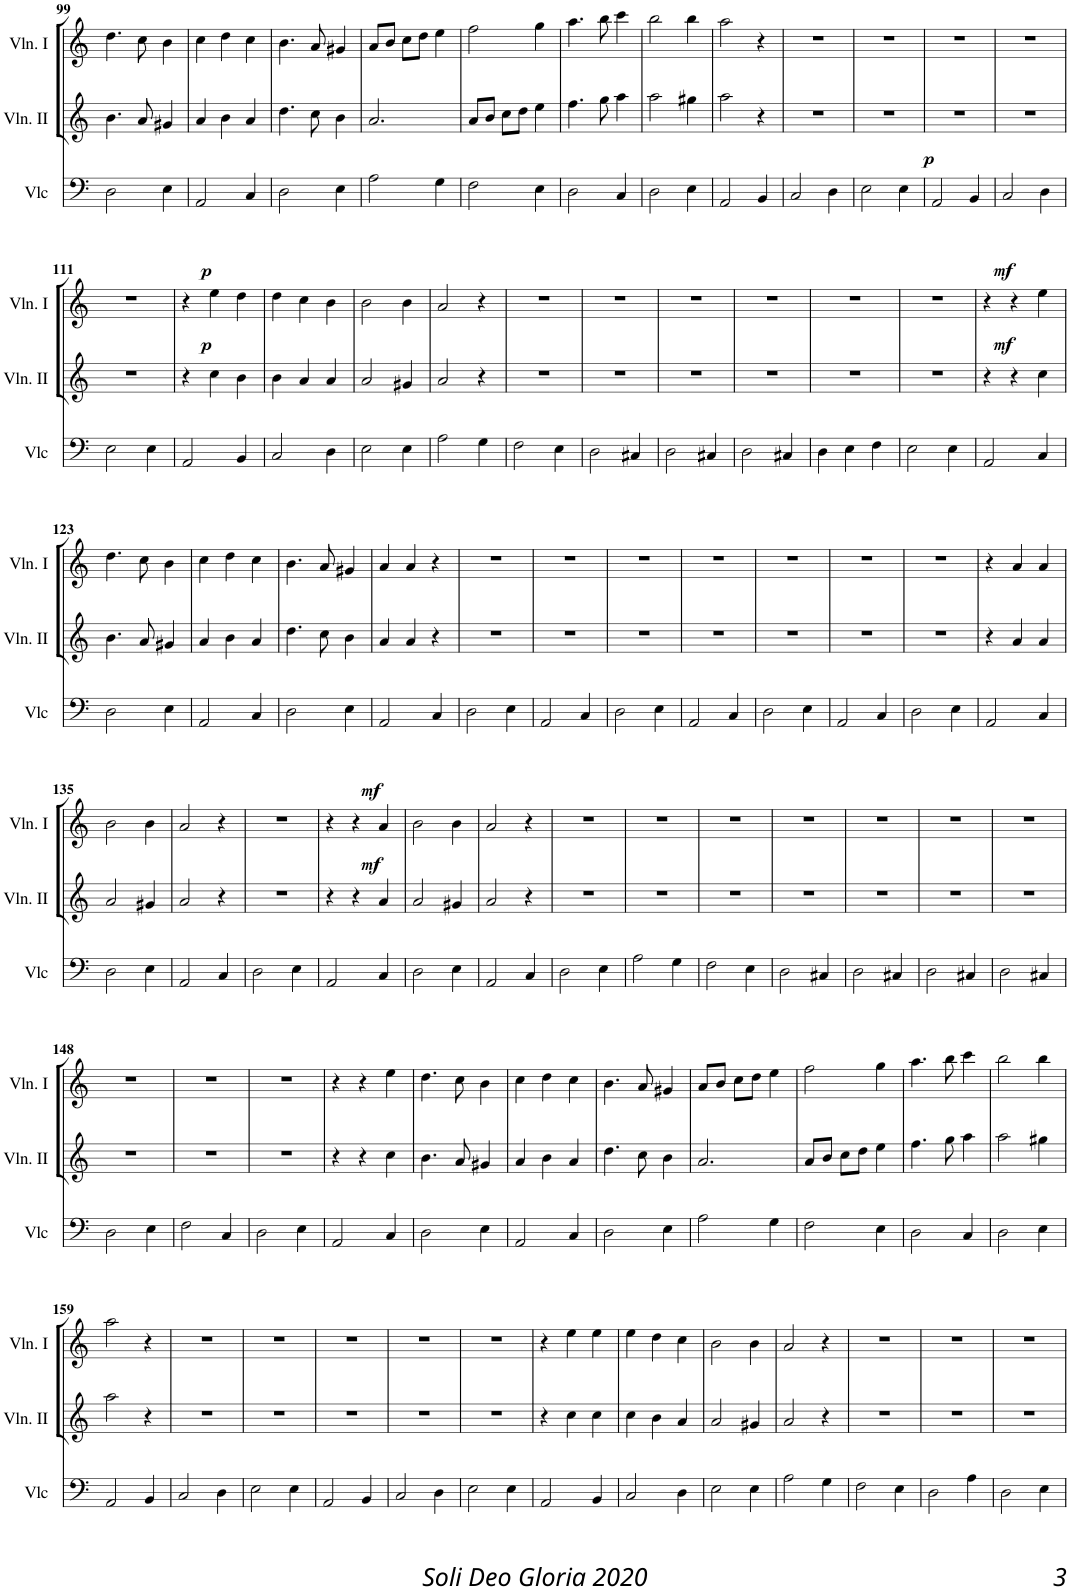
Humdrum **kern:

**kern	**dynam	**kern	**dynam	**kern	**dynam
*part3	*part3	*part2	*part2	*part1	*part1
*staff3	*staff3	*staff2	*staff2	*staff1	*staff1
*I"Violoncelle	*	*I"Violin II	*	*I"Violin I	*
*I'Vlc	*	*I'Vln. II	*	*I'Vln. I	*
!!LO:PB:g=z
*clefF4	*	*clefG2	*	*clefG2	*
*k[]	*	*k[]	*	*k[]	*
*M3/4	*	*M3/4	*	*M3/4	*
=99	=99	=99	=99	=99	=99
2D\	.	4.b\	.	4.dd\	.
.	.	8a/	.	8cc\	.
4E\	.	4g#X/	.	4b\	.
=100	=100	=100	=100	=100	=100
2AA/	.	4a/	.	4cc\	.
.	.	4b\	.	4dd\	.
4C/	.	4a/	.	4cc\	.
=101	=101	=101	=101	=101	=101
2D\	.	4.dd\	.	4.b\	.
.	.	8cc\	.	8a/	.
4E\	.	4b\	.	4g#X/	.
=102	=102	=102	=102	=102	=102
2A\	.	2.a/	.	8a/L	.
.	.	.	.	8b/J	.
.	.	.	.	8cc\L	.
.	.	.	.	8dd\J	.
4G\	.	.	.	4ee\	.
=103	=103	=103	=103	=103	=103
2F\	.	8a/L	.	2ff\	.
.	.	8b/J	.	.	.
.	.	8cc\L	.	.	.
.	.	8dd\J	.	.	.
4E\	.	4ee\	.	4gg\	.
=104	=104	=104	=104	=104	=104
2D\	.	4.ff\	.	4.aa\	.
.	.	8gg\	.	8bb\	.
4C/	.	4aa\	.	4ccc\	.
=105	=105	=105	=105	=105	=105
2D\	.	2aa\	.	2bb\	.
4E\	.	4gg#X\	.	4bb\	.
=106	=106	=106	=106	=106	=106
2AA/	.	2aa\	.	2aa\	.
4BB/	.	4r	.	4r	.
=107	=107	=107	=107	=107	=107
2C/	.	2.r	.	2.r	.
4D\	.	.	.	.	.
=108	=108	=108	=108	=108	=108
2E\	.	2.r	.	2.r	.
4E\	.	.	.	.	.
=109	=109	=109	=109	=109	=109
!	!LO:DY:a	!	!	!	!
2AA/	p	2.r	.	2.r	.
4BB/	.	.	.	.	.
=110	=110	=110	=110	=110	=110
2C/	.	2.r	.	2.r	.
4D\	.	.	.	.	.
!!LO:LB:g=z
=111	=111	=111	=111	=111	=111
2E\	.	2.r	.	2.r	.
4E\	.	.	.	.	.
=112	=112	=112	=112	=112	=112
2AA/	.	4r	.	4r	.
!	!	!	!LO:DY:a	!	!LO:DY:a
.	.	4cc\	p	4ee\	p
4BB/	.	4b\	.	4dd\	.
=113	=113	=113	=113	=113	=113
2C/	.	4b\	.	4dd\	.
.	.	4a/	.	4cc\	.
4D\	.	4a/	.	4b\	.
=114	=114	=114	=114	=114	=114
2E\	.	2a/	.	2b\	.
4E\	.	4g#X/	.	4b\	.
=115	=115	=115	=115	=115	=115
2A\	.	2a/	.	2a/	.
4G\	.	4r	.	4r	.
=116	=116	=116	=116	=116	=116
2F\	.	2.r	.	2.r	.
4E\	.	.	.	.	.
=117	=117	=117	=117	=117	=117
2D\	.	2.r	.	2.r	.
4C#X/	.	.	.	.	.
=118	=118	=118	=118	=118	=118
2D\	.	2.r	.	2.r	.
4C#X/	.	.	.	.	.
=119	=119	=119	=119	=119	=119
2D\	.	2.r	.	2.r	.
4C#X/	.	.	.	.	.
=120	=120	=120	=120	=120	=120
4D\	.	2.r	.	2.r	.
4E\	.	.	.	.	.
4F\	.	.	.	.	.
=121	=121	=121	=121	=121	=121
2E\	.	2.r	.	2.r	.
4E\	.	.	.	.	.
=122	=122	=122	=122	=122	=122
2AA/	.	4r	.	4r	.
!	!	!	!LO:DY:a	!	!LO:DY:a
.	.	4r	mf	4r	mf
4C/	.	4cc\	.	4ee\	.
!!LO:LB:g=z
=123	=123	=123	=123	=123	=123
2D\	.	4.b\	.	4.dd\	.
.	.	8a/	.	8cc\	.
4E\	.	4g#X/	.	4b\	.
=124	=124	=124	=124	=124	=124
2AA/	.	4a/	.	4cc\	.
.	.	4b\	.	4dd\	.
4C/	.	4a/	.	4cc\	.
=125	=125	=125	=125	=125	=125
2D\	.	4.dd\	.	4.b\	.
.	.	8cc\	.	8a/	.
4E\	.	4b\	.	4g#X/	.
=126	=126	=126	=126	=126	=126
2AA/	.	4a/	.	4a/	.
.	.	4a/	.	4a/	.
4C/	.	4r	.	4r	.
=127	=127	=127	=127	=127	=127
2D\	.	2.r	.	2.r	.
4E\	.	.	.	.	.
=128	=128	=128	=128	=128	=128
2AA/	.	2.r	.	2.r	.
4C/	.	.	.	.	.
=129	=129	=129	=129	=129	=129
2D\	.	2.r	.	2.r	.
4E\	.	.	.	.	.
=130	=130	=130	=130	=130	=130
2AA/	.	2.r	.	2.r	.
4C/	.	.	.	.	.
=131	=131	=131	=131	=131	=131
2D\	.	2.r	.	2.r	.
4E\	.	.	.	.	.
=132	=132	=132	=132	=132	=132
2AA/	.	2.r	.	2.r	.
4C/	.	.	.	.	.
=133	=133	=133	=133	=133	=133
2D\	.	2.r	.	2.r	.
4E\	.	.	.	.	.
=134	=134	=134	=134	=134	=134
2AA/	.	4r	.	4r	.
.	.	4a/	.	4a/	.
4C/	.	4a/	.	4a/	.
!!LO:LB:g=z
=135	=135	=135	=135	=135	=135
2D\	.	2a/	.	2b\	.
4E\	.	4g#X/	.	4b\	.
=136	=136	=136	=136	=136	=136
2AA/	.	2a/	.	2a/	.
4C/	.	4r	.	4r	.
=137	=137	=137	=137	=137	=137
2D\	.	2.r	.	2.r	.
4E\	.	.	.	.	.
=138	=138	=138	=138	=138	=138
2AA/	.	4r	.	4r	.
.	.	4r	.	4r	.
!	!	!	!LO:DY:a	!	!LO:DY:a
4C/	.	4a/	mf	4a/	mf
=139	=139	=139	=139	=139	=139
2D\	.	2a/	.	2b\	.
4E\	.	4g#X/	.	4b\	.
=140	=140	=140	=140	=140	=140
2AA/	.	2a/	.	2a/	.
4C/	.	4r	.	4r	.
=141	=141	=141	=141	=141	=141
2D\	.	2.r	.	2.r	.
4E\	.	.	.	.	.
=142	=142	=142	=142	=142	=142
2A\	.	2.r	.	2.r	.
4G\	.	.	.	.	.
=143	=143	=143	=143	=143	=143
2F\	.	2.r	.	2.r	.
4E\	.	.	.	.	.
=144	=144	=144	=144	=144	=144
2D\	.	2.r	.	2.r	.
4C#X/	.	.	.	.	.
=145	=145	=145	=145	=145	=145
2D\	.	2.r	.	2.r	.
4C#X/	.	.	.	.	.
=146	=146	=146	=146	=146	=146
2D\	.	2.r	.	2.r	.
4C#X/	.	.	.	.	.
=147	=147	=147	=147	=147	=147
2D\	.	2.r	.	2.r	.
4C#X/	.	.	.	.	.
!!LO:LB:g=z
=148	=148	=148	=148	=148	=148
2D\	.	2.r	.	2.r	.
4E\	.	.	.	.	.
=149	=149	=149	=149	=149	=149
2F\	.	2.r	.	2.r	.
4C/	.	.	.	.	.
=150	=150	=150	=150	=150	=150
2D\	.	2.r	.	2.r	.
4E\	.	.	.	.	.
=151	=151	=151	=151	=151	=151
2AA/	.	4r	.	4r	.
.	.	4r	.	4r	.
4C/	.	4cc\	.	4ee\	.
=152	=152	=152	=152	=152	=152
2D\	.	4.b\	.	4.dd\	.
.	.	8a/	.	8cc\	.
4E\	.	4g#X/	.	4b\	.
=153	=153	=153	=153	=153	=153
2AA/	.	4a/	.	4cc\	.
.	.	4b\	.	4dd\	.
4C/	.	4a/	.	4cc\	.
=154	=154	=154	=154	=154	=154
2D\	.	4.dd\	.	4.b\	.
.	.	8cc\	.	8a/	.
4E\	.	4b\	.	4g#X/	.
=155	=155	=155	=155	=155	=155
2A\	.	2.a/	.	8a/L	.
.	.	.	.	8b/J	.
.	.	.	.	8cc\L	.
.	.	.	.	8dd\J	.
4G\	.	.	.	4ee\	.
=156	=156	=156	=156	=156	=156
2F\	.	8a/L	.	2ff\	.
.	.	8b/J	.	.	.
.	.	8cc\L	.	.	.
.	.	8dd\J	.	.	.
4E\	.	4ee\	.	4gg\	.
=157	=157	=157	=157	=157	=157
2D\	.	4.ff\	.	4.aa\	.
.	.	8gg\	.	8bb\	.
4C/	.	4aa\	.	4ccc\	.
=158	=158	=158	=158	=158	=158
2D\	.	2aa\	.	2bb\	.
4E\	.	4gg#X\	.	4bb\	.
!!LO:LB:g=z
=159	=159	=159	=159	=159	=159
2AA/	.	2aa\	.	2aa\	.
4BB/	.	4r	.	4r	.
=160	=160	=160	=160	=160	=160
2C/	.	2.r	.	2.r	.
4D\	.	.	.	.	.
=161	=161	=161	=161	=161	=161
2E\	.	2.r	.	2.r	.
4E\	.	.	.	.	.
=162	=162	=162	=162	=162	=162
2AA/	.	2.r	.	2.r	.
4BB/	.	.	.	.	.
=163	=163	=163	=163	=163	=163
2C/	.	2.r	.	2.r	.
4D\	.	.	.	.	.
=164	=164	=164	=164	=164	=164
2E\	.	2.r	.	2.r	.
4E\	.	.	.	.	.
=165	=165	=165	=165	=165	=165
2AA/	.	4r	.	4r	.
.	.	4cc\	.	4ee\	.
4BB/	.	4cc\	.	4ee\	.
=166	=166	=166	=166	=166	=166
2C/	.	4cc\	.	4ee\	.
.	.	4b\	.	4dd\	.
4D\	.	4a/	.	4cc\	.
=167	=167	=167	=167	=167	=167
2E\	.	2a/	.	2b\	.
4E\	.	4g#X/	.	4b\	.
=168	=168	=168	=168	=168	=168
2A\	.	2a/	.	2a/	.
4G\	.	4r	.	4r	.
=169	=169	=169	=169	=169	=169
2F\	.	2.r	.	2.r	.
4E\	.	.	.	.	.
=170	=170	=170	=170	=170	=170
2D\	.	2.r	.	2.r	.
4A\	.	.	.	.	.
=171	=171	=171	=171	=171	=171
2D\	.	2.r	.	2.r	.
4E\	.	.	.	.	.
=	=	=	=	=	=
*-	*-	*-	*-	*-	*-
